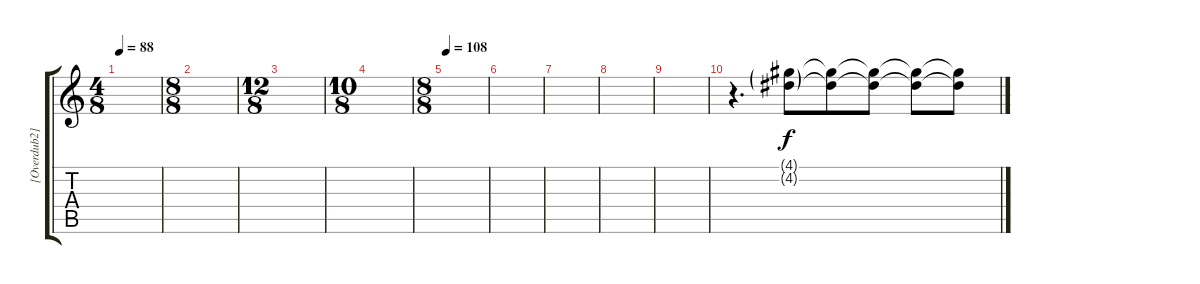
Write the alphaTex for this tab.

\track ("[Overdub2]" "[Overdub2]") {instrument distortionguitar}
\staff {score tabs}
\tuning (E4 B3 G3 D3 A2 E2) {hide}
\ts (4 8)
\tempo 88
\clef g2
\ks c
|
\ts (8 8)
|
\ts (12 8)
|
\ts (10 8)
|
\ts (8 8)
\tempo 108
|
|
|
|
|
r.4{d volume 13 balance 16 instrument reversecymbal} (4.1{g} 4.2{g}).8{balance 0} (4.1{t} 4.2{t}).8{dy f balance 3} (4.1{t} 4.2{t}).8{balance 8} (4.1{t} 4.2{t}).8{balance 13} (4.1{t} 4.2{t}).8{balance 16}
